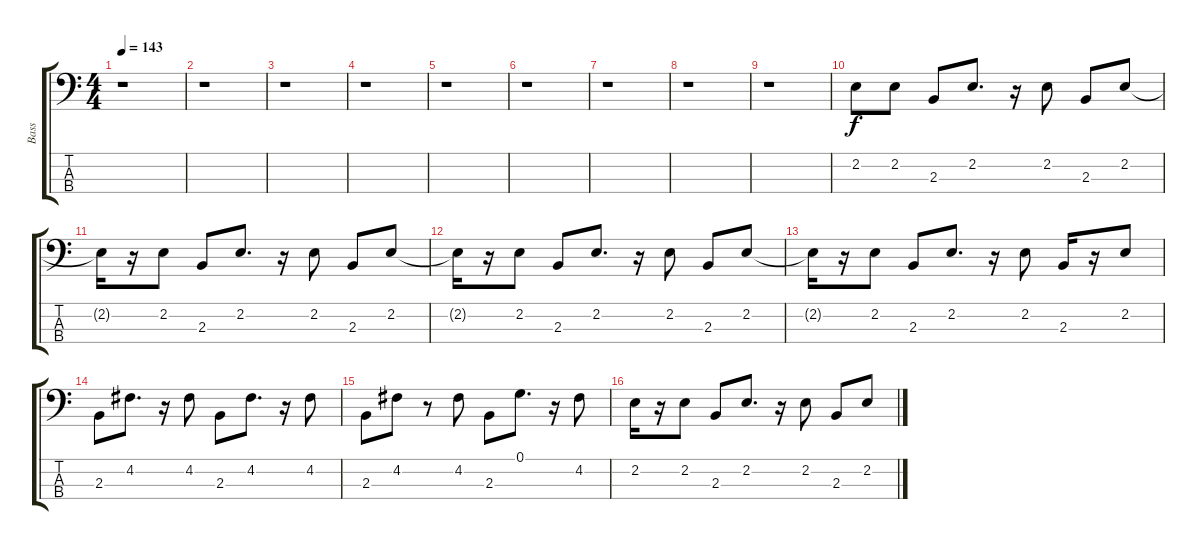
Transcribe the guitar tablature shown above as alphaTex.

\track ("Bass" "Bass") {instrument electricbasspick}
\staff {score tabs}
\tuning (G2 D2 A1 E1) {hide}
\ts (4 4)
\tempo 143
\clef f4
\ks c
r.1{dy f instrument electricbasspick} |
r.1 |
r.1 |
r.1 |
r.1 |
r.1 |
r.1 |
r.1 |
r.1 |
2.2.8 2.2.8 2.3.8 2.2.8{d} r.16 2.2.8 2.3.8 2.2.8 |
2.2{t}.16 r.16 2.2.8 2.3.8 2.2.8{d} r.16 2.2.8 2.3.8 2.2.8 |
2.2{t}.16 r.16 2.2.8 2.3.8 2.2.8{d} r.16 2.2.8 2.3.8 2.2.8 |
2.2{t}.16 r.16 2.2.8 2.3.8 2.2.8{d} r.16 2.2.8 2.3.16 r.16 2.2.8 |
2.3.8 4.2.8{d} r.16 4.2.8 2.3.8 4.2.8{d} r.16 4.2.8 |
2.3.8 4.2.8 r.8 4.2.8 2.3.8 0.1.8{d} r.16 4.2.8 |
2.2.16 r.16 2.2.8 2.3.8 2.2.8{d} r.16 2.2.8 2.3.8 2.2.8
